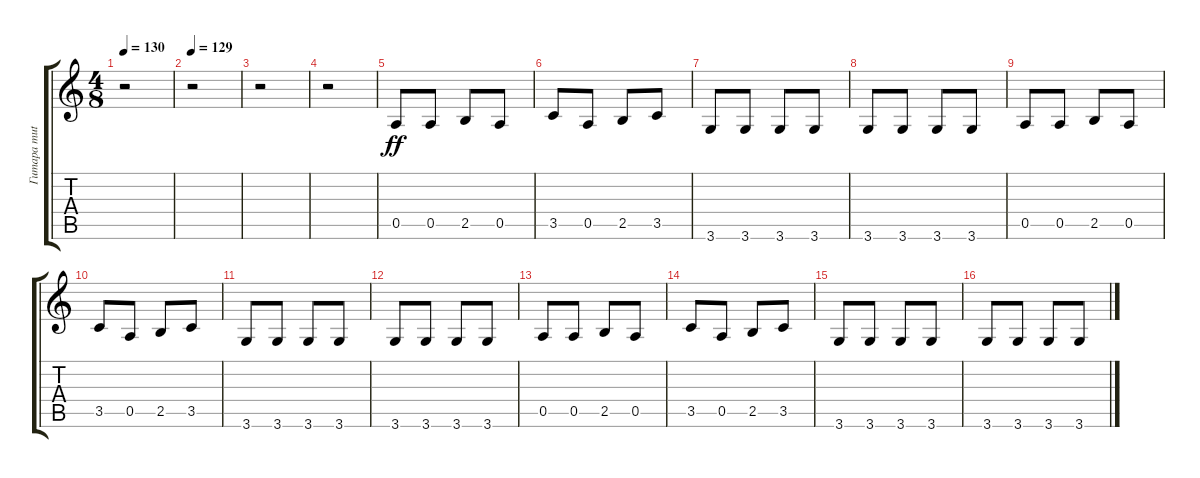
\track ("Гитара muted" "Гитара mut") {instrument electricguitarmuted}
\staff {score tabs}
\tuning (E4 B3 G3 D3 A2 E2) {hide}
\ts (4 8)
\tempo 130
\clef g2
\ks c
r.2{dy ff instrument electricguitarmuted} |
\tempo 129
r.2 |
r.2 |
r.2 |
0.5.8 0.5.8 2.5.8 0.5.8 |
3.5.8 0.5.8 2.5.8 3.5.8 |
3.6.8 3.6.8 3.6.8 3.6.8 |
3.6.8 3.6.8 3.6.8 3.6.8 |
0.5.8 0.5.8 2.5.8 0.5.8 |
3.5.8 0.5.8 2.5.8 3.5.8 |
3.6.8 3.6.8 3.6.8 3.6.8 |
3.6.8 3.6.8 3.6.8 3.6.8 |
0.5.8 0.5.8 2.5.8 0.5.8 |
3.5.8 0.5.8 2.5.8 3.5.8 |
3.6.8 3.6.8 3.6.8 3.6.8 |
3.6.8 3.6.8 3.6.8 3.6.8
